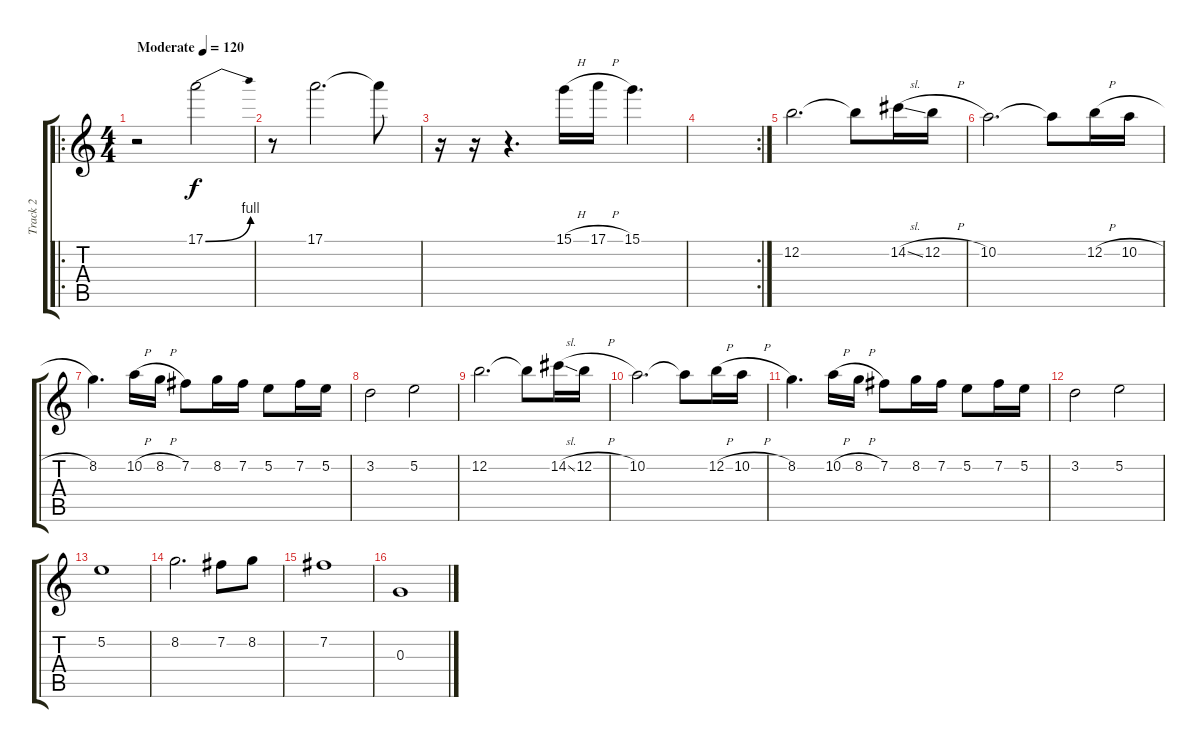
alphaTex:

\track ("Track 2" "Track 2") {instrument overdrivenguitar}
\staff {score tabs}
\tuning (E4 B3 G3 D3 A2 E2) {hide}
\ro
\ts (4 4)
\tempo (120 "Moderate")
\clef g2
\ks c
r.2{dy f instrument overdrivenguitar} 17.1{be (bend 0 0 60 4)}.2 |
r.8 17.1.2{d} 17.1{t}.8 |
r.16 r.16 r.4{d} 15.1{h}.16 17.1{h}.16 15.1.4{d} |
\rc 2
|
12.2.2{d} 12.2{t}.8 14.2{sl}.16 12.2{h}.16 |
10.2.2{d} 10.2{t}.8 12.2{h}.16 10.2{h}.16 |
8.2.4{d} 10.2{h}.16 8.2{h}.16 7.2.8 8.2.16 7.2.16 5.2.8 7.2.16 5.2.16 |
3.2.2 5.2.2 |
12.2.2{d} 12.2{t}.8 14.2{sl}.16 12.2{h}.16 |
10.2.2{d} 10.2{t}.8 12.2{h}.16 10.2{h}.16 |
8.2.4{d} 10.2{h}.16 8.2{h}.16 7.2.8 8.2.16 7.2.16 5.2.8 7.2.16 5.2.16 |
3.2.2 5.2.2 |
5.2.1 |
8.2.2{d} 7.2.8 8.2.8 |
7.2.1 |
0.3.1
